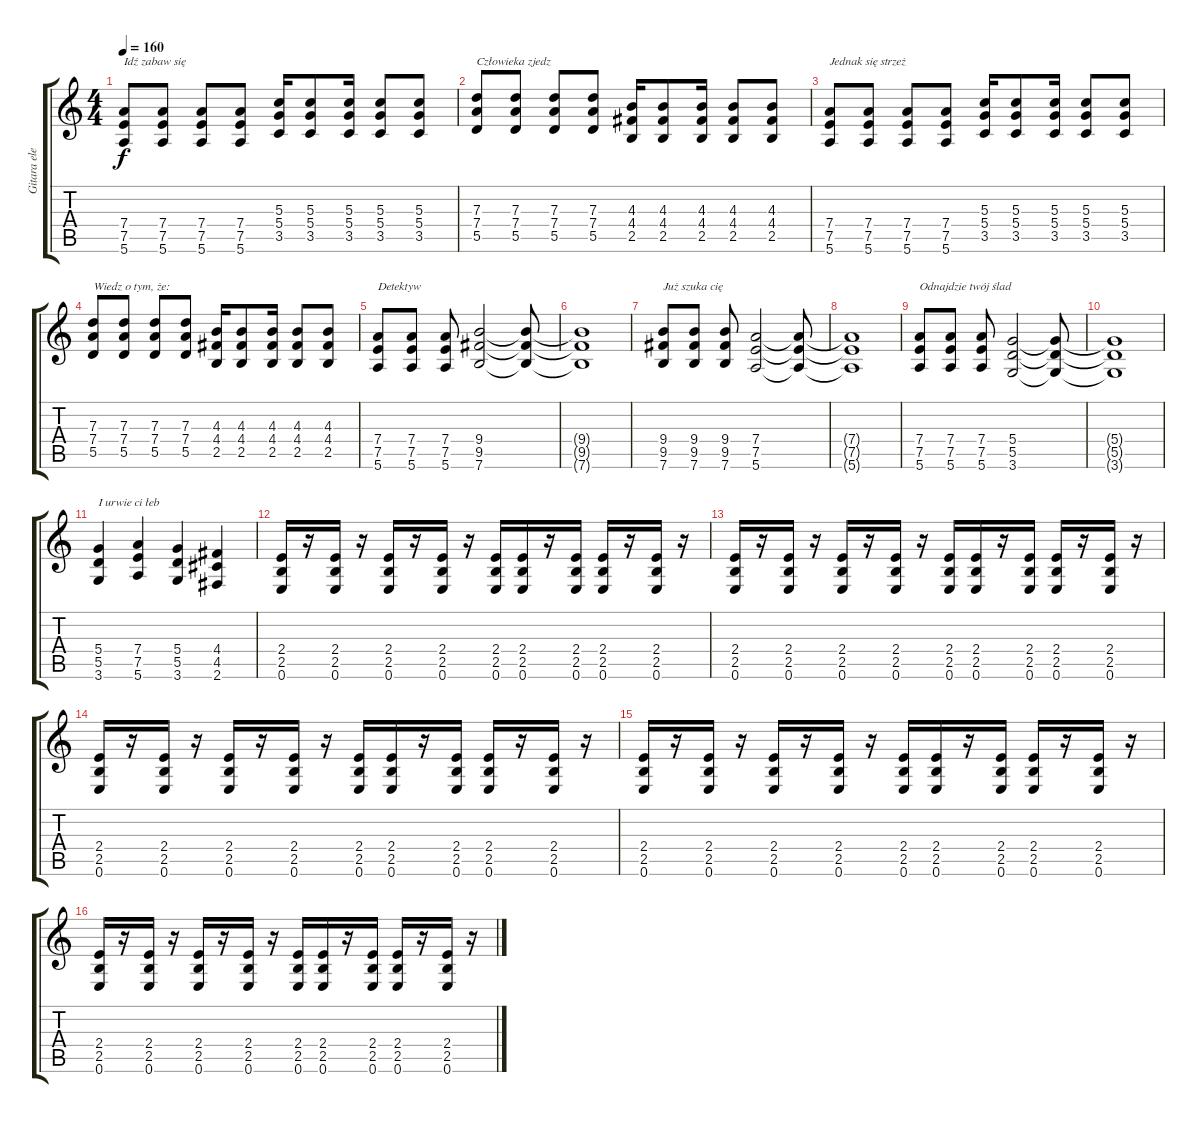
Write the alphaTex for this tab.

\track ("Gitara elektryczna" "Gitara ele") {instrument distortionguitar}
\staff {score tabs}
\tuning (E4 B3 G3 D3 A2 E2) {hide}
\ts (4 4)
\tempo 160
\clef g2
\ks c
(7.4 7.5 5.6).8{txt "Idź zabaw się" dy f} (7.4 7.5 5.6).8 (7.4 7.5 5.6).8 (7.4 7.5 5.6).8 (5.3 5.4 3.5).16 (5.3 5.4 3.5).8 (5.3 5.4 3.5).16 (5.3 5.4 3.5).8 (5.3 5.4 3.5).8 |
(7.3 7.4 5.5).8{txt "Człowieka zjedz"} (7.3 7.4 5.5).8 (7.3 7.4 5.5).8 (7.3 7.4 5.5).8 (4.3 4.4 2.5).16 (4.3 4.4 2.5).8 (4.3 4.4 2.5).16 (4.3 4.4 2.5).8 (4.3 4.4 2.5).8 |
(7.4 7.5 5.6).8{txt "Jednak się strzeż"} (7.4 7.5 5.6).8 (7.4 7.5 5.6).8 (7.4 7.5 5.6).8 (5.3 5.4 3.5).16 (5.3 5.4 3.5).8 (5.3 5.4 3.5).16 (5.3 5.4 3.5).8 (5.3 5.4 3.5).8 |
(7.3 7.4 5.5).8{txt "Wiedz o tym, że:"} (7.3 7.4 5.5).8 (7.3 7.4 5.5).8 (7.3 7.4 5.5).8 (4.3 4.4 2.5).16 (4.3 4.4 2.5).8 (4.3 4.4 2.5).16 (4.3 4.4 2.5).8 (4.3 4.4 2.5).8 |
(7.4 7.5 5.6).8{txt "Detektyw"} (7.4 7.5 5.6).8 (7.4 7.5 5.6).8 (9.4 9.5 7.6).2 (9.4{t} 9.5{t} 7.6{t}).8 |
(9.4{t} 9.5{t} 7.6{t}).1 |
(9.4 9.5 7.6).8{txt "Już szuka cię"} (9.4 9.5 7.6).8 (9.4 9.5 7.6).8 (7.4 7.5 5.6).2 (7.4{t} 7.5{t} 5.6{t}).8 |
(7.4{t} 7.5{t} 5.6{t}).1 |
(7.4 7.5 5.6).8{txt "Odnajdzie twój ślad"} (7.4 7.5 5.6).8 (7.4 7.5 5.6).8 (5.4 5.5 3.6).2 (5.4{t} 5.5{t} 3.6{t}).8 |
(5.4{t} 5.5{t} 3.6{t}).1 |
(5.4 5.5 3.6).4{txt "I urwie ci łeb"} (7.4 7.5 5.6).4 (5.4 5.5 3.6).4 (4.4 4.5 2.6).4 |
(2.4 2.5 0.6).16 r.16 (2.4 2.5 0.6).16 r.16 (2.4 2.5 0.6).16 r.16 (2.4 2.5 0.6).16 r.16 (2.4 2.5 0.6).16 (2.4 2.5 0.6).16 r.16 (2.4 2.5 0.6).16 (2.4 2.5 0.6).16 r.16 (2.4 2.5 0.6).16 r.16 |
(2.4 2.5 0.6).16 r.16 (2.4 2.5 0.6).16 r.16 (2.4 2.5 0.6).16 r.16 (2.4 2.5 0.6).16 r.16 (2.4 2.5 0.6).16 (2.4 2.5 0.6).16 r.16 (2.4 2.5 0.6).16 (2.4 2.5 0.6).16 r.16 (2.4 2.5 0.6).16 r.16 |
(2.4 2.5 0.6).16 r.16 (2.4 2.5 0.6).16 r.16 (2.4 2.5 0.6).16 r.16 (2.4 2.5 0.6).16 r.16 (2.4 2.5 0.6).16 (2.4 2.5 0.6).16 r.16 (2.4 2.5 0.6).16 (2.4 2.5 0.6).16 r.16 (2.4 2.5 0.6).16 r.16 |
(2.4 2.5 0.6).16 r.16 (2.4 2.5 0.6).16 r.16 (2.4 2.5 0.6).16 r.16 (2.4 2.5 0.6).16 r.16 (2.4 2.5 0.6).16 (2.4 2.5 0.6).16 r.16 (2.4 2.5 0.6).16 (2.4 2.5 0.6).16 r.16 (2.4 2.5 0.6).16 r.16 |
(2.4 2.5 0.6).16 r.16 (2.4 2.5 0.6).16 r.16 (2.4 2.5 0.6).16 r.16 (2.4 2.5 0.6).16 r.16 (2.4 2.5 0.6).16 (2.4 2.5 0.6).16 r.16 (2.4 2.5 0.6).16 (2.4 2.5 0.6).16 r.16 (2.4 2.5 0.6).16 r.16
